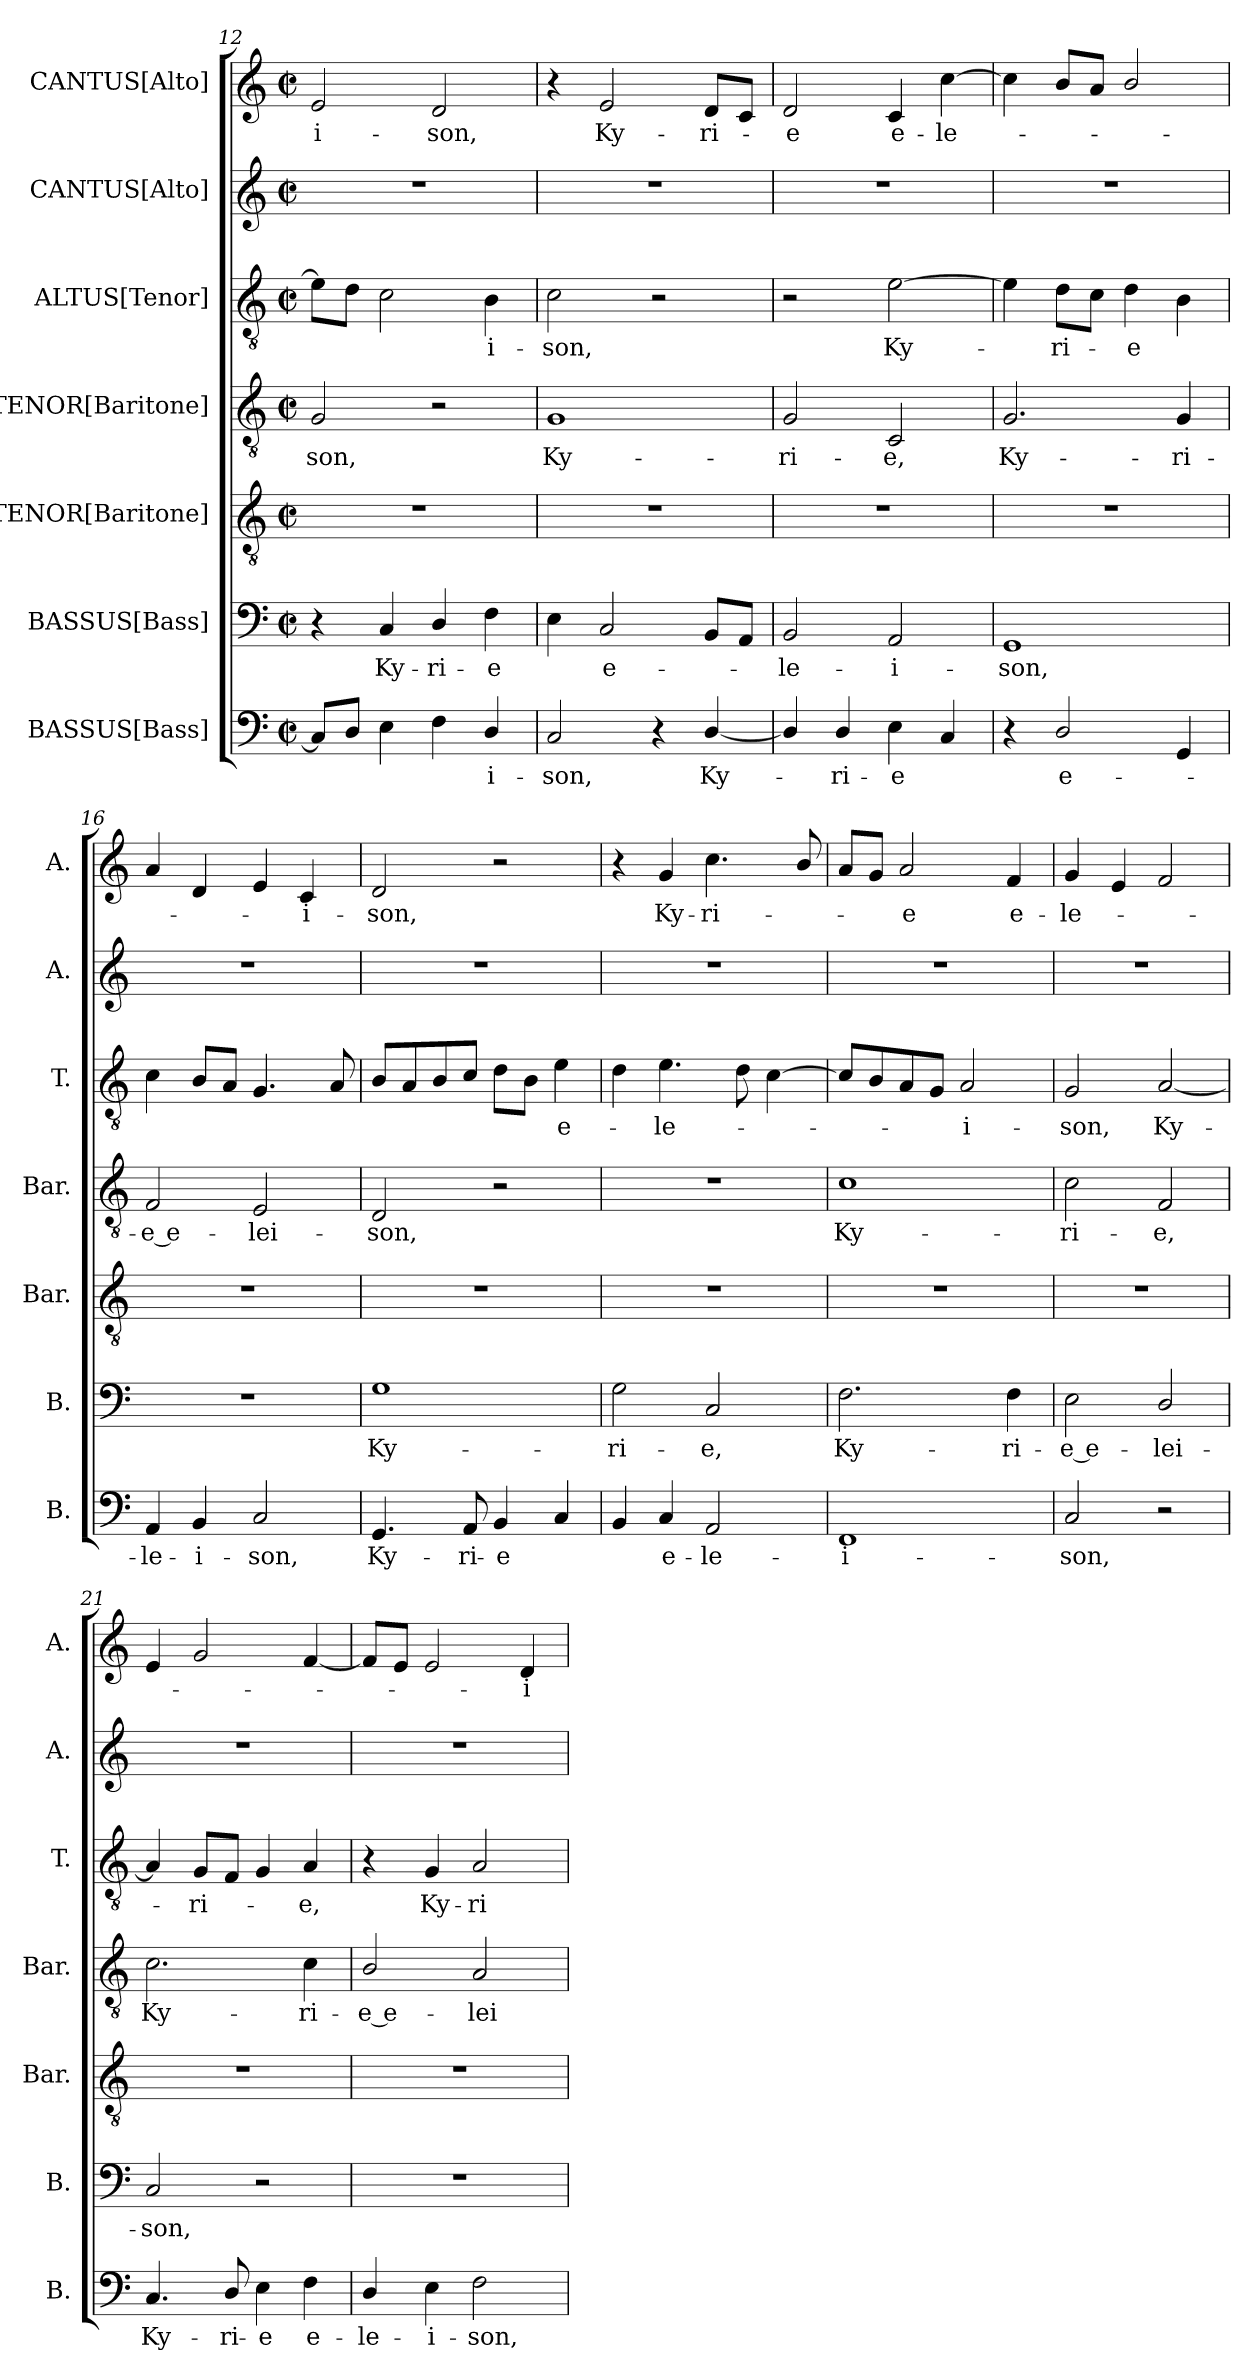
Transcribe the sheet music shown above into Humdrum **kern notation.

**kern	**text	**kern	**text	**kern	**kern	**text	**kern	**text	**kern	**kern	**text
*part7	*part7	*part6	*part6	*part5	*part4	*part4	*part3	*part3	*part2	*part1	*part1
*staff7	*staff7	*staff6	*staff6	*staff5	*staff4	*staff4	*staff3	*staff3	*staff2	*staff1	*staff1
*I"BASSUS[Bass]	*	*I"BASSUS[Bass]	*	*I"TENOR[Baritone]	*I"TENOR[Baritone]	*	*I"ALTUS[Tenor]	*	*I"CANTUS[Alto]	*I"CANTUS[Alto]	*
*I'B.	*	*I'B.	*	*I'Bar.	*I'Bar.	*	*I'T.	*	*I'A.	*I'A.	*
*clefF4	*	*clefF4	*	*clefGv2	*clefGv2	*	*clefGv2	*	*clefG2	*clefG2	*
*	*	*	*	*ITrd7c12	*ITrd7c12	*	*ITrd7c12	*	*	*	*
*k[]	*	*k[]	*	*k[]	*k[]	*	*k[]	*	*k[]	*k[]	*
*C:	*	*C:	*	*C:	*C:	*	*C:	*	*C:	*C:	*
*M2/2	*	*M2/2	*	*M2/2	*M2/2	*	*M2/2	*	*M2/2	*M2/2	*
*met(c|)	*	*met(c|)	*	*met(c|)	*met(c|)	*	*met(c|)	*	*met(c|)	*met(c|)	*
=12	=12	=12	=12	=12	=12	=12	=12	=12	=12	=12	=12
!	!	!	!	!	!	!LO:LY:b	!	!	!	!	!LO:LY:b
8C/L]	.	4r	.	1r	2GG/	-son,	8E\L]	.	1r	2e/	-i-
8D/J	.	.	.	.	.	.	8D\J	.	.	.	.
!	!	!	!LO:LY:b	!	!	!	!	!	!	!	!
4E\	.	4C/	Ky-	.	.	.	2C\	.	.	.	.
!	!	!	!LO:LY:b	!	!	!	!	!	!	!	!LO:LY:b
4F\	.	4D/	-ri-	.	2r	.	.	.	.	2d/	-son,
!	!LO:LY:b	!	!LO:LY:b	!	!	!	!	!LO:LY:b	!	!	!
4D/	-i-	4F\	-e	.	.	.	4BB\	-i-	.	.	.
=13	=13	=13	=13	=13	=13	=13	=13	=13	=13	=13	=13
!	!LO:LY:b	!	!	!	!	!LO:LY:b	!	!LO:LY:b	!	!	!
2C/	-son,	4E\	.	1r	1GG	Ky-	2C\	-son,	1r	4r	.
!	!	!	!LO:LY:b	!	!	!	!	!	!	!	!LO:LY:b
.	.	2C/	e-	.	.	.	.	.	.	2e/	Ky-
4r	.	.	.	.	.	.	2r	.	.	.	.
!	!LO:LY:b	!	!	!	!	!	!	!	!	!	!LO:LY:b
[<4D/	Ky-	8BB/L	.	.	.	.	.	.	.	8d/L	-ri-
.	.	8AA/J	.	.	.	.	.	.	.	8c/J	.
=14	=14	=14	=14	=14	=14	=14	=14	=14	=14	=14	=14
!	!	!	!LO:LY:b	!	!	!LO:LY:b	!	!	!	!	!LO:LY:b
4D/]	.	2BB/	-le-	1r	2GG/	-ri-	2r	.	1r	2d/	-e
!	!LO:LY:b	!	!	!	!	!	!	!	!	!	!
4D/	-ri-	.	.	.	.	.	.	.	.	.	.
!	!LO:LY:b	!	!LO:LY:b	!	!	!LO:LY:b	!	!LO:LY:b	!	!	!LO:LY:b
4E\	-e	2AA/	-i-	.	2CC/	-e,	[>2E\	Ky-	.	4c/	e-
!	!	!	!	!	!	!	!	!	!	!	!LO:LY:b
4C/	.	.	.	.	.	.	.	.	.	[>4cc\	-le-
=15	=15	=15	=15	=15	=15	=15	=15	=15	=15	=15	=15
!	!	!	!LO:LY:b	!	!	!LO:LY:b	!	!	!	!	!
4r	.	1GG	-son,	1r	2.GG/	Ky-	4E\]	.	1r	4cc\]	.
!	!LO:LY:b	!	!	!	!	!	!	!LO:LY:b	!	!	!
2D/	e-	.	.	.	.	.	8D\L	-ri-	.	8b/L	.
.	.	.	.	.	.	.	8C\J	.	.	8a/J	.
!	!	!	!	!	!	!	!	!LO:LY:b	!	!	!
.	.	.	.	.	.	.	4D\	-e	.	2b/	.
!	!	!	!	!	!	!LO:LY:b	!	!	!	!	!
4GG/	.	.	.	.	4GG/	-ri-	4BB\	.	.	.	.
=16	=16	=16	=16	=16	=16	=16	=16	=16	=16	=16	=16
!	!LO:LY:b	!	!	!	!	!LO:LY:b	!	!	!	!	!
4AA/	-le-	1r	.	1r	2FF/	-e e-	4C\	.	1r	4a/	.
!	!LO:LY:b	!	!	!	!	!	!	!	!	!	!
4BB/	-i-	.	.	.	.	.	8BB/L	.	.	4d/	.
.	.	.	.	.	.	.	8AA/J	.	.	.	.
!	!LO:LY:b	!	!	!	!	!LO:LY:b	!	!	!	!	!
2C/	-son,	.	.	.	2EE/	-lei-	4.GG/	.	.	4e/	.
!	!	!	!	!	!	!	!	!	!	!	!LO:LY:b
.	.	.	.	.	.	.	.	.	.	4c/	-i-
.	.	.	.	.	.	.	8AA/	.	.	.	.
!!LO:LB:g=z
=17	=17	=17	=17	=17	=17	=17	=17	=17	=17	=17	=17
!	!LO:LY:b	!	!LO:LY:b	!	!	!LO:LY:b	!	!	!	!	!LO:LY:b
4.GG/	Ky-	1G	Ky-	1r	2DD/	-son,	8BB/L	.	1r	2d/	-son,
.	.	.	.	.	.	.	8AA/	.	.	.	.
.	.	.	.	.	.	.	8BB/	.	.	.	.
!	!LO:LY:b	!	!	!	!	!	!	!	!	!	!
8AA/	-ri-	.	.	.	.	.	8C/J	.	.	.	.
!	!LO:LY:b	!	!	!	!	!	!	!	!	!	!
4BB/	-e	.	.	.	2r	.	8D\L	.	.	2r	.
.	.	.	.	.	.	.	8BB\J	.	.	.	.
!	!	!	!	!	!	!	!	!LO:LY:b	!	!	!
4C/	.	.	.	.	.	.	4E\	e-	.	.	.
=18	=18	=18	=18	=18	=18	=18	=18	=18	=18	=18	=18
!	!	!	!LO:LY:b	!	!	!	!	!	!	!	!
4BB/	.	2G\	-ri-	1r	1r	.	4D\	.	1r	4r	.
!	!LO:LY:b	!	!	!	!	!	!	!LO:LY:b	!	!	!LO:LY:b
4C/	e-	.	.	.	.	.	4.E\	-le-	.	4g/	Ky-
!	!LO:LY:b	!	!LO:LY:b	!	!	!	!	!	!	!	!LO:LY:b
2AA/	-le-	2C/	-e,	.	.	.	.	.	.	4.cc\	-ri-
.	.	.	.	.	.	.	8D\	.	.	.	.
.	.	.	.	.	.	.	[>4C\	.	.	.	.
.	.	.	.	.	.	.	.	.	.	8b/	.
=19	=19	=19	=19	=19	=19	=19	=19	=19	=19	=19	=19
!	!LO:LY:b	!	!LO:LY:b	!	!	!LO:LY:b	!	!	!	!	!
1FF	-i-	2.F\	Ky-	1r	1C	Ky-	8C/L]	.	1r	8a/L	.
.	.	.	.	.	.	.	8BB/	.	.	8g/J	.
!	!	!	!	!	!	!	!	!	!	!	!LO:LY:b
.	.	.	.	.	.	.	8AA/	.	.	2a/	-e
.	.	.	.	.	.	.	8GG/J	.	.	.	.
!	!	!	!	!	!	!	!	!LO:LY:b	!	!	!
.	.	.	.	.	.	.	2AA/	-i-	.	.	.
!	!	!	!LO:LY:b	!	!	!	!	!	!	!	!LO:LY:b
.	.	4F\	-ri-	.	.	.	.	.	.	4f/	e-
=20	=20	=20	=20	=20	=20	=20	=20	=20	=20	=20	=20
!	!LO:LY:b	!	!LO:LY:b	!	!	!LO:LY:b	!	!LO:LY:b	!	!	!LO:LY:b
2C/	-son,	2E\	-e e-	1r	2C\	-ri-	2GG/	-son,	1r	4g/	-le-
.	.	.	.	.	.	.	.	.	.	4e/	.
!	!	!	!LO:LY:b	!	!	!LO:LY:b	!	!LO:LY:b	!	!	!
2r	.	2D/	-lei-	.	2FF/	-e,	[<2AA/	Ky-	.	2f/	.
=21	=21	=21	=21	=21	=21	=21	=21	=21	=21	=21	=21
!	!LO:LY:b	!	!LO:LY:b	!	!	!LO:LY:b	!	!	!	!	!
4.C/	Ky-	2C/	-son,	1r	2.C\	Ky-	4AA/]	.	1r	4e/	.
!	!	!	!	!	!	!	!	!LO:LY:b	!	!	!
.	.	.	.	.	.	.	8GG/L	-ri-	.	2g/	.
!	!LO:LY:b	!	!	!	!	!	!	!	!	!	!
8D/	-ri-	.	.	.	.	.	8FF/J	.	.	.	.
!	!LO:LY:b	!	!	!	!	!	!	!	!	!	!
4E\	-e	2r	.	.	.	.	4GG/	.	.	.	.
!	!LO:LY:b	!	!	!	!	!LO:LY:b	!	!LO:LY:b	!	!	!
4F\	e-	.	.	.	4C\	-ri-	4AA/	-e,	.	[<4f/	.
=22	=22	=22	=22	=22	=22	=22	=22	=22	=22	=22	=22
!	!LO:LY:b	!	!	!	!	!LO:LY:b	!	!	!	!	!
4D/	-le-	1r	.	1r	2BB/	-e e-	4r	.	1r	8f/L]	.
.	.	.	.	.	.	.	.	.	.	8e/J	.
!	!LO:LY:b	!	!	!	!	!	!	!LO:LY:b	!	!	!
4E\	-i-	.	.	.	.	.	4GG/	Ky-	.	2e/	.
!	!LO:LY:b	!	!	!	!	!LO:LY:b	!	!LO:LY:b	!	!	!
2F\	-son,	.	.	.	2AA/	-lei-	2AA/	-ri-	.	.	.
!	!	!	!	!	!	!	!	!	!	!	!LO:LY:b
.	.	.	.	.	.	.	.	.	.	4d/	-i-
=	=	=	=	=	=	=	=	=	=	=	=
*-	*-	*-	*-	*-	*-	*-	*-	*-	*-	*-	*-
